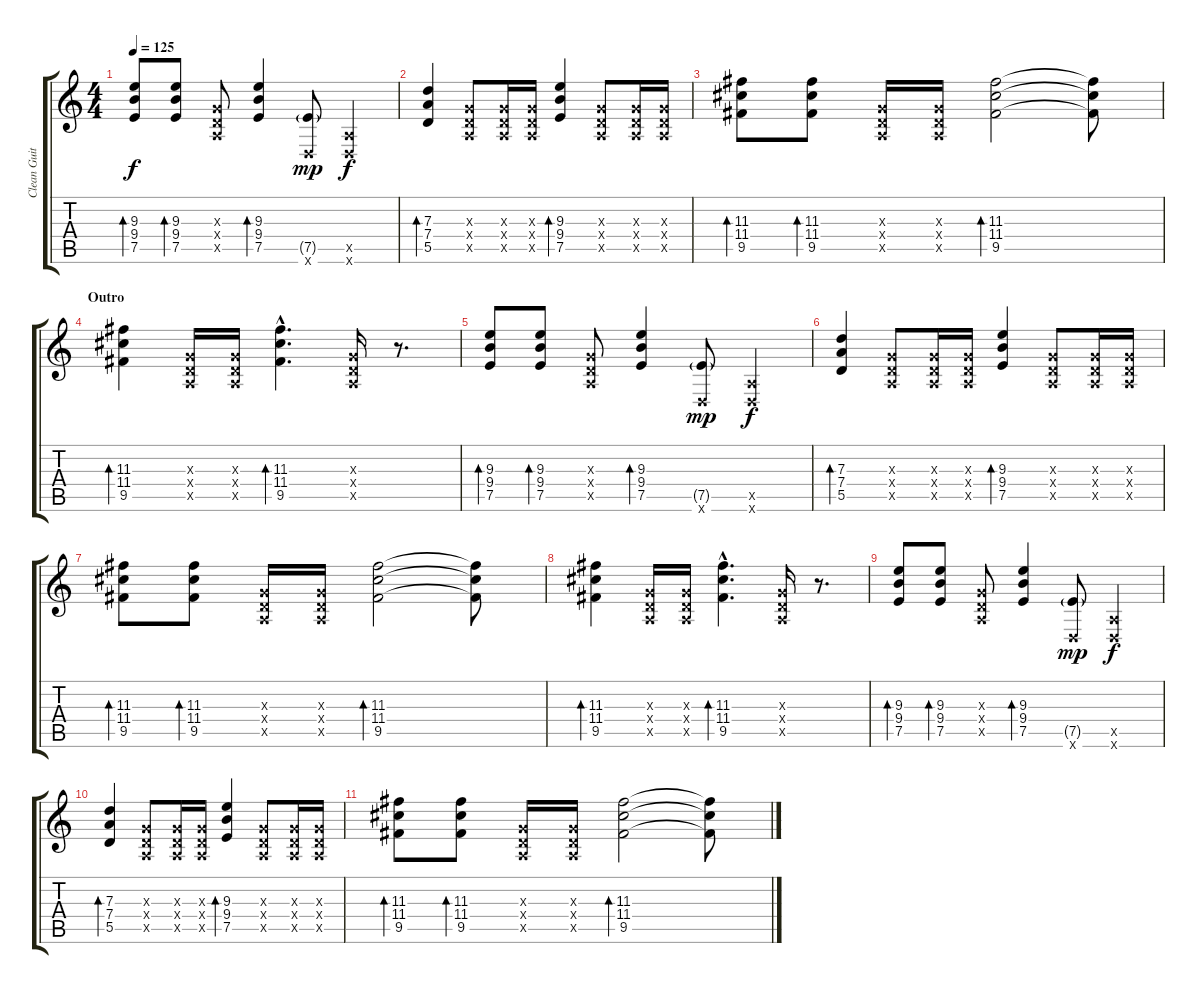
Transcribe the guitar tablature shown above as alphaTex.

\track ("Clean Guitar" "Clean Guit") {instrument electricguitarclean}
\staff {score tabs}
\tuning (E4 B3 G3 D3 A2 D2) {hide}
\ts (4 4)
\tempo 125
\clef g2
\ks c
(9.3 9.4 7.5).8{bd 60 dy f} (9.3 9.4 7.5).8{bd 60} (0.3{x} 0.4{x} 0.5{x}).8 (9.3 9.4 7.5).4{bd 60} (7.5{g} 0.6{x}).8{dy mp} (0.5{x} 0.6{x}).4{dy f} |
(7.3 7.4 5.5).4{bd 60} (0.3{x} 0.4{x} 0.5{x}).8 (0.3{x} 0.4{x} 0.5{x}).16 (0.3{x} 0.4{x} 0.5{x}).16 (9.3 9.4 7.5).4{bd 60} (0.3{x} 0.4{x} 0.5{x}).8 (0.3{x} 0.4{x} 0.5{x}).16 (0.3{x} 0.4{x} 0.5{x}).16 |
(11.3 11.4 9.5).8{bd 60} (11.3 11.4 9.5).8{bd 60} (0.3{x} 0.4{x} 0.5{x}).16 (0.3{x} 0.4{x} 0.5{x}).16 (11.3 11.4 9.5).2{bd 60} (11.3{t} 11.4{t} 9.5{t}).8 |
\section ("" "Outro")
(11.3 11.4 9.5).4{bd 60} (0.3{x} 0.4{x} 0.5{x}).16 (0.3{x} 0.4{x} 0.5{x}).16 (11.3{hac} 11.4{hac} 9.5{hac}).4{d bd 60} (0.3{x} 0.4{x} 0.5{x}).16 r.8{d} |
(9.3 9.4 7.5).8{bd 60} (9.3 9.4 7.5).8{bd 60} (0.3{x} 0.4{x} 0.5{x}).8 (9.3 9.4 7.5).4{bd 60} (7.5{g} 0.6{x}).8{dy mp} (0.5{x} 0.6{x}).4{dy f} |
(7.3 7.4 5.5).4{bd 60} (0.3{x} 0.4{x} 0.5{x}).8 (0.3{x} 0.4{x} 0.5{x}).16 (0.3{x} 0.4{x} 0.5{x}).16 (9.3 9.4 7.5).4{bd 60} (0.3{x} 0.4{x} 0.5{x}).8 (0.3{x} 0.4{x} 0.5{x}).16 (0.3{x} 0.4{x} 0.5{x}).16 |
(11.3 11.4 9.5).8{bd 60} (11.3 11.4 9.5).8{bd 60} (0.3{x} 0.4{x} 0.5{x}).16 (0.3{x} 0.4{x} 0.5{x}).16 (11.3 11.4 9.5).2{bd 60} (11.3{t} 11.4{t} 9.5{t}).8 |
(11.3 11.4 9.5).4{bd 60} (0.3{x} 0.4{x} 0.5{x}).16 (0.3{x} 0.4{x} 0.5{x}).16 (11.3{hac} 11.4{hac} 9.5{hac}).4{d bd 60} (0.3{x} 0.4{x} 0.5{x}).16 r.8{d} |
(9.3 9.4 7.5).8{bd 60} (9.3 9.4 7.5).8{bd 60} (0.3{x} 0.4{x} 0.5{x}).8 (9.3 9.4 7.5).4{bd 60} (7.5{g} 0.6{x}).8{dy mp} (0.5{x} 0.6{x}).4{dy f} |
(7.3 7.4 5.5).4{bd 60} (0.3{x} 0.4{x} 0.5{x}).8 (0.3{x} 0.4{x} 0.5{x}).16 (0.3{x} 0.4{x} 0.5{x}).16 (9.3 9.4 7.5).4{bd 60} (0.3{x} 0.4{x} 0.5{x}).8 (0.3{x} 0.4{x} 0.5{x}).16 (0.3{x} 0.4{x} 0.5{x}).16 |
(11.3 11.4 9.5).8{bd 60} (11.3 11.4 9.5).8{bd 60} (0.3{x} 0.4{x} 0.5{x}).16 (0.3{x} 0.4{x} 0.5{x}).16 (11.3 11.4 9.5).2{bd 60} (11.3{t} 11.4{t} 9.5{t}).8
